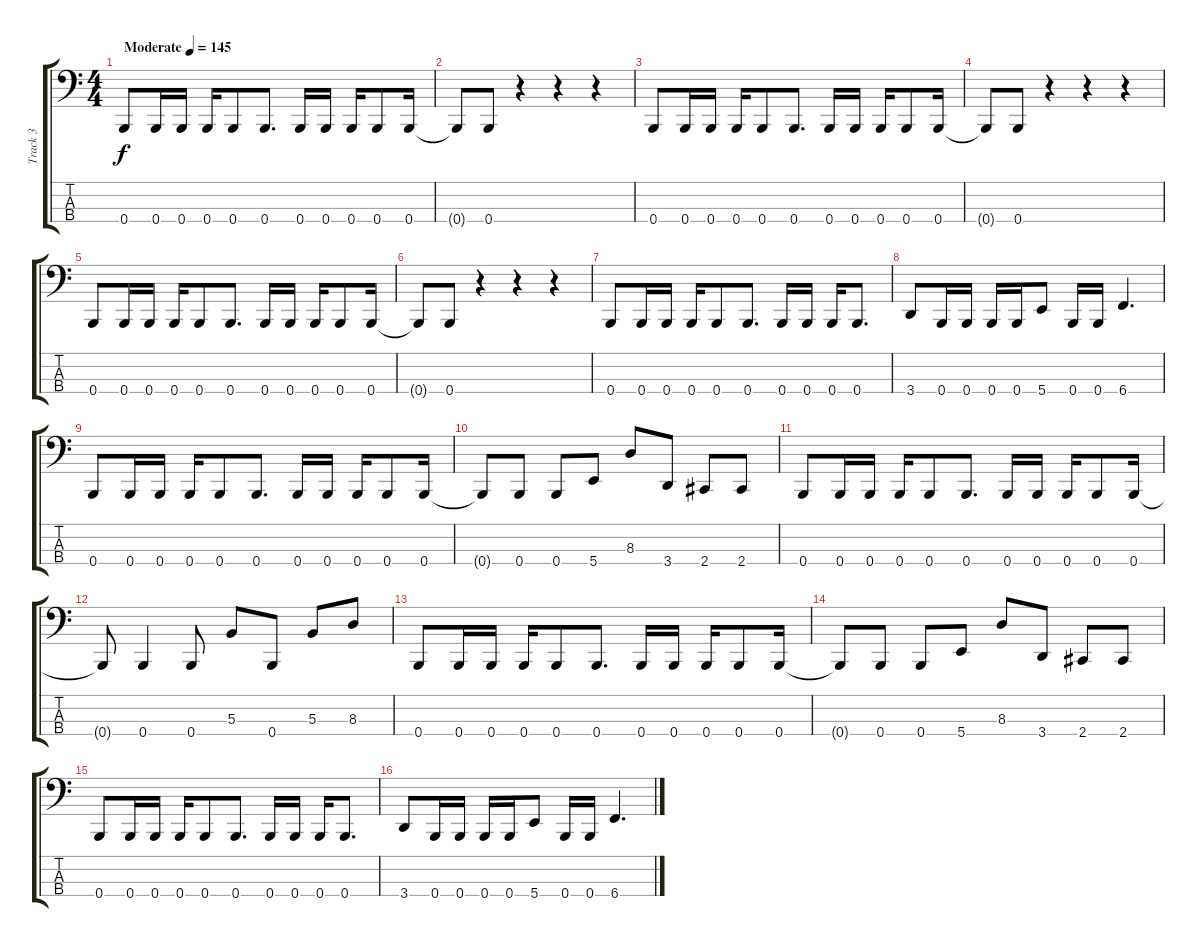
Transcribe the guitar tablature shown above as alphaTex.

\track ("Track 3" "Track 3") {instrument electricbasspick}
\staff {score tabs}
\tuning (E2 B1 Gb1 B0) {hide}
\ts (4 4)
\tempo (145 "Moderate")
\clef f4
\ks c
0.4.8{dy f instrument electricbasspick} 0.4.16 0.4.16 0.4.16 0.4.8 0.4.8{d} 0.4.16 0.4.16 0.4.16 0.4.8 0.4.16 |
0.4{t}.8 0.4.8 r.4 r.4 r.4 |
0.4.8 0.4.16 0.4.16 0.4.16 0.4.8 0.4.8{d} 0.4.16 0.4.16 0.4.16 0.4.8 0.4.16 |
0.4{t}.8 0.4.8 r.4 r.4 r.4 |
0.4.8 0.4.16 0.4.16 0.4.16 0.4.8 0.4.8{d} 0.4.16 0.4.16 0.4.16 0.4.8 0.4.16 |
0.4{t}.8 0.4.8 r.4 r.4 r.4 |
0.4.8 0.4.16 0.4.16 0.4.16 0.4.8 0.4.8{d} 0.4.16 0.4.16 0.4.16 0.4.8{d} |
3.4.8 0.4.16 0.4.16 0.4.16 0.4.16 5.4.8 0.4.16 0.4.16 6.4.4{d} |
0.4.8 0.4.16 0.4.16 0.4.16 0.4.8 0.4.8{d} 0.4.16 0.4.16 0.4.16 0.4.8 0.4.16 |
0.4{t}.8 0.4.8 0.4.8 5.4.8 8.3.8 3.4.8 2.4.8 2.4.8 |
0.4.8 0.4.16 0.4.16 0.4.16 0.4.8 0.4.8{d} 0.4.16 0.4.16 0.4.16 0.4.8 0.4.16 |
0.4{t}.8 0.4.4 0.4.8 5.3.8 0.4.8 5.3.8 8.3.8 |
0.4.8 0.4.16 0.4.16 0.4.16 0.4.8 0.4.8{d} 0.4.16 0.4.16 0.4.16 0.4.8 0.4.16 |
0.4{t}.8 0.4.8 0.4.8 5.4.8 8.3.8 3.4.8 2.4.8 2.4.8 |
0.4.8 0.4.16 0.4.16 0.4.16 0.4.8 0.4.8{d} 0.4.16 0.4.16 0.4.16 0.4.8{d} |
3.4.8 0.4.16 0.4.16 0.4.16 0.4.16 5.4.8 0.4.16 0.4.16 6.4.4{d}
